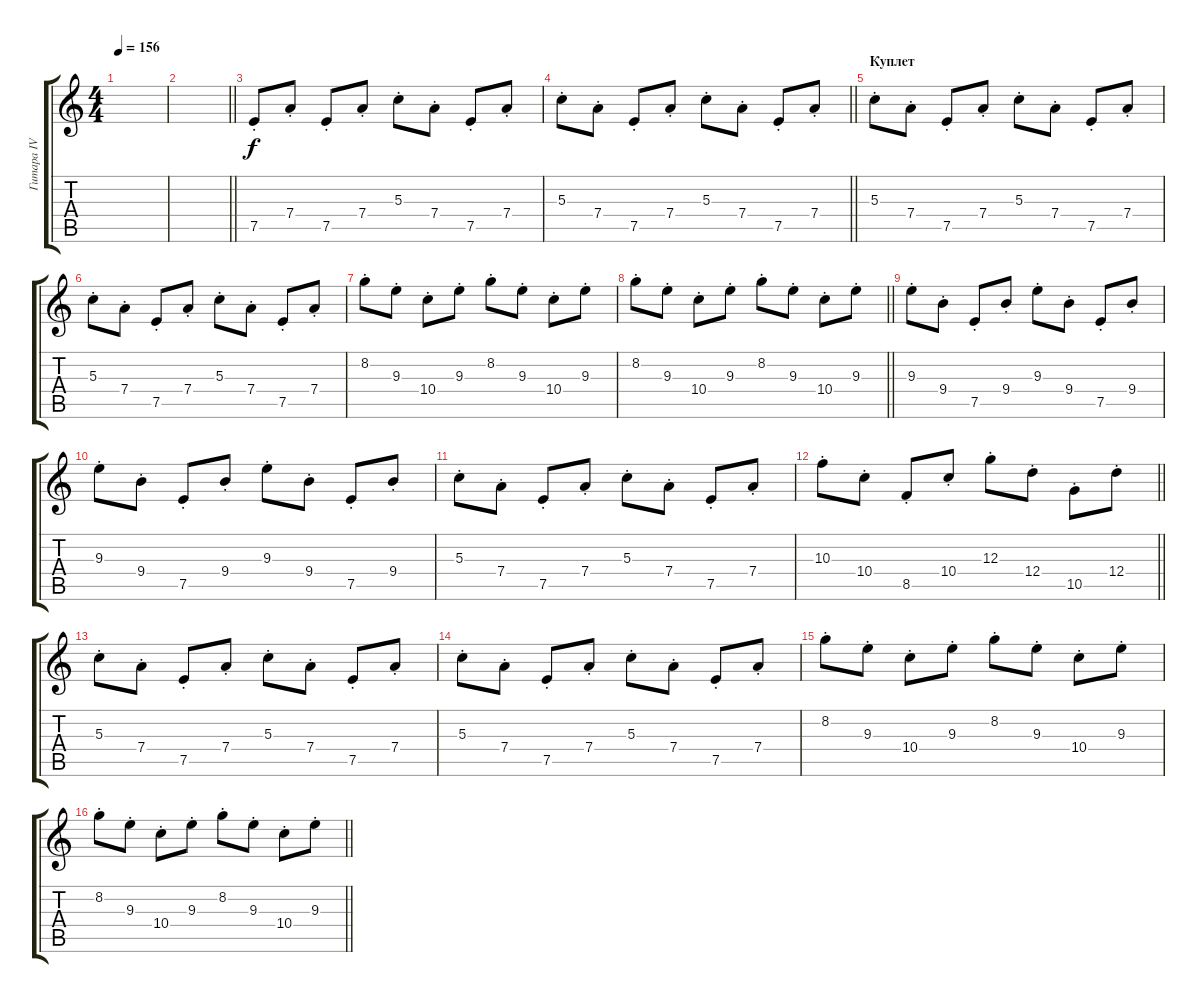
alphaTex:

\track ("Гитара IV" "Гитара IV") {instrument electricguitarclean}
\staff {score tabs}
\tuning (E4 B3 G3 D3 A2 E2) {hide}
\ts (4 4)
\tempo 156
\clef g2
\ks c
|
\barLineRight lightlight
|
7.5{st}.8 7.4{st}.8 7.5{st}.8 7.4{st}.8 5.3{st}.8 7.4{st}.8 7.5{st}.8 7.4{st}.8 |
\barLineRight lightlight
5.3{st}.8 7.4{st}.8 7.5{st}.8 7.4{st}.8 5.3{st}.8 7.4{st}.8 7.5{st}.8 7.4{st}.8 |
\section ("" "Куплет")
5.3{st}.8 7.4{st}.8 7.5{st}.8 7.4{st}.8 5.3{st}.8 7.4{st}.8 7.5{st}.8 7.4{st}.8 |
5.3{st}.8 7.4{st}.8 7.5{st}.8 7.4{st}.8 5.3{st}.8 7.4{st}.8 7.5{st}.8 7.4{st}.8 |
8.2{st}.8 9.3{st}.8 10.4{st}.8 9.3{st}.8 8.2{st}.8 9.3{st}.8 10.4{st}.8 9.3{st}.8 |
\barLineRight lightlight
8.2{st}.8 9.3{st}.8 10.4{st}.8 9.3{st}.8 8.2{st}.8 9.3{st}.8 10.4{st}.8 9.3{st}.8 |
9.3{st}.8 9.4{st}.8 7.5{st}.8 9.4{st}.8 9.3{st}.8 9.4{st}.8 7.5{st}.8 9.4{st}.8 |
9.3{st}.8 9.4{st}.8 7.5{st}.8 9.4{st}.8 9.3{st}.8 9.4{st}.8 7.5{st}.8 9.4{st}.8 |
5.3{st}.8 7.4{st}.8 7.5{st}.8 7.4{st}.8 5.3{st}.8 7.4{st}.8 7.5{st}.8 7.4{st}.8 |
\barLineRight lightlight
10.3{st}.8 10.4{st}.8 8.5{st}.8 10.4{st}.8 12.3{st}.8 12.4{st}.8 10.5{st}.8 12.4{st}.8 |
5.3{st}.8 7.4{st}.8 7.5{st}.8 7.4{st}.8 5.3{st}.8 7.4{st}.8 7.5{st}.8 7.4{st}.8 |
5.3{st}.8 7.4{st}.8 7.5{st}.8 7.4{st}.8 5.3{st}.8 7.4{st}.8 7.5{st}.8 7.4{st}.8 |
8.2{st}.8 9.3{st}.8 10.4{st}.8 9.3{st}.8 8.2{st}.8 9.3{st}.8 10.4{st}.8 9.3{st}.8 |
\barLineRight lightlight
8.2{st}.8 9.3{st}.8 10.4{st}.8 9.3{st}.8 8.2{st}.8 9.3{st}.8 10.4{st}.8 9.3{st}.8
